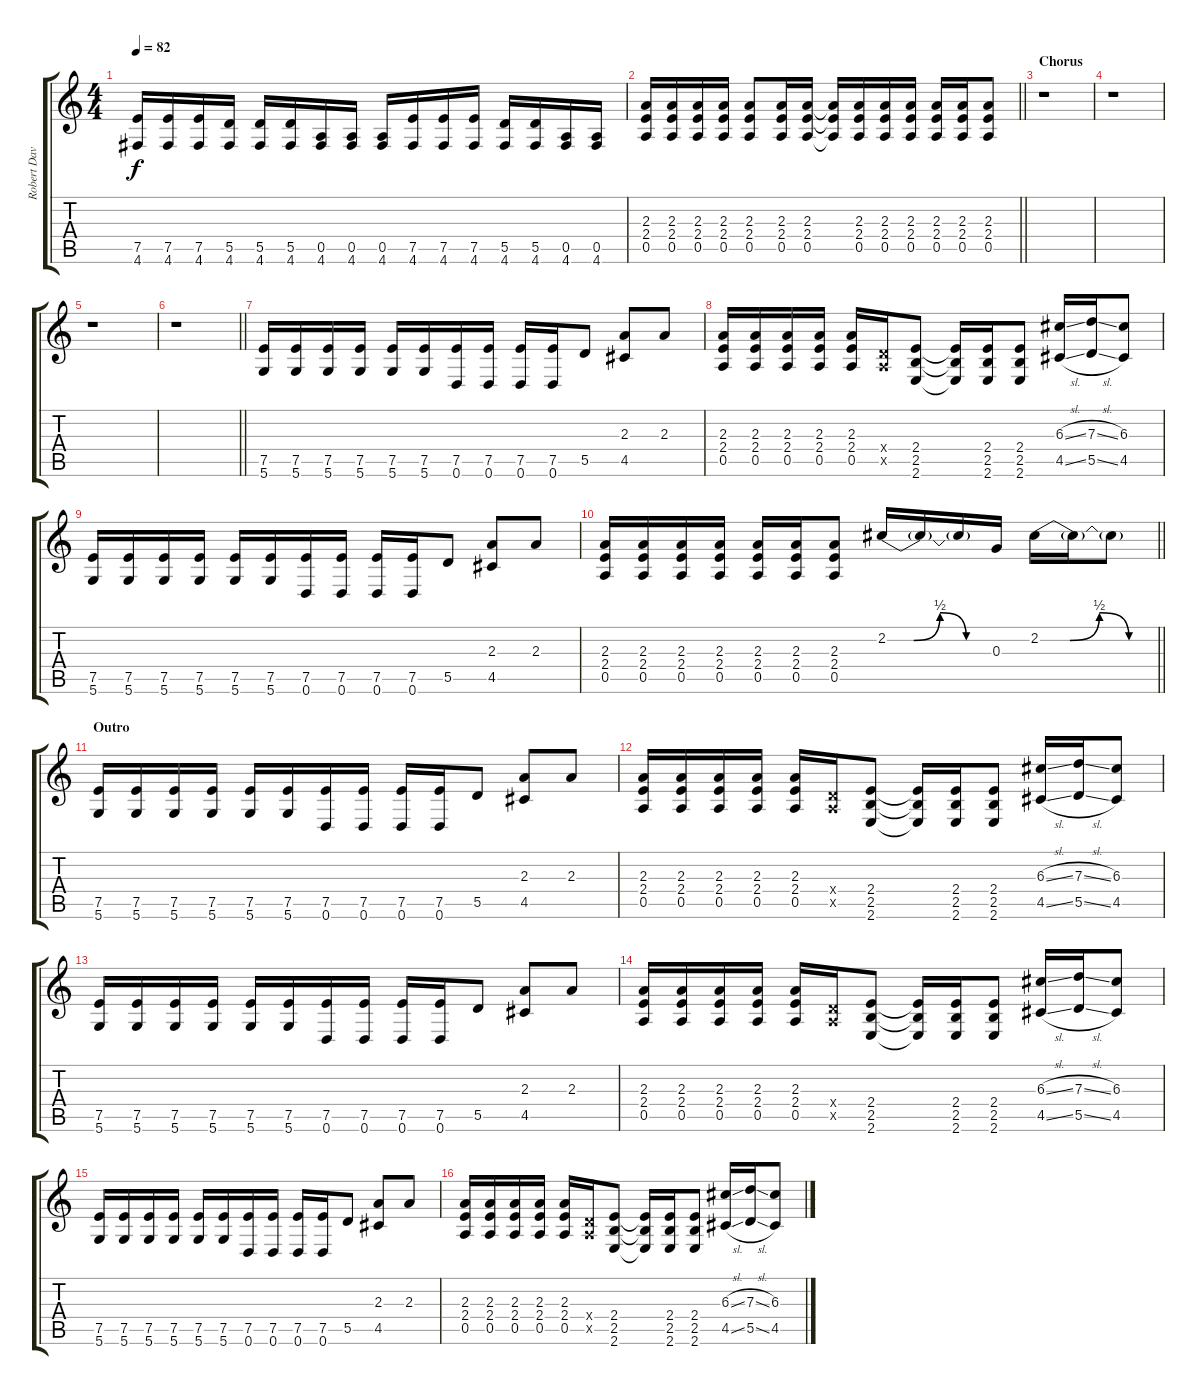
\track ("Robert Davis (Rhythm Guitar)" "Robert Dav") {instrument distortionguitar}
\staff {score tabs}
\tuning (E4 B3 G3 D3 A2 D2) {hide}
\ts (4 4)
\tempo 82
\clef g2
\ks c
(7.5 4.6).16{dy f} (7.5 4.6).16 (7.5 4.6).16 (5.5 4.6).16 (5.5 4.6).16 (5.5 4.6).16 (0.5 4.6).16 (0.5 4.6).16 (0.5 4.6).16 (7.5 4.6).16 (7.5 4.6).16 (7.5 4.6).16 (5.5 4.6).16 (5.5 4.6).16 (0.5 4.6).16 (0.5 4.6).16 |
\barLineRight lightlight
(2.3 2.4 0.5).16 (2.3 2.4 0.5).16 (2.3 2.4 0.5).16 (2.3 2.4 0.5).16 (2.3 2.4 0.5).8 (2.3 2.4 0.5).16 (2.3 2.4 0.5).16 (2.3{t} 2.4{t} 0.5{t}).16 (2.3 2.4 0.5).16 (2.3 2.4 0.5).16 (2.3 2.4 0.5).16 (2.3 2.4 0.5).16 (2.3 2.4 0.5).16 (2.3 2.4 0.5).8 |
\section ("" "Chorus")
r.1 |
r.1 |
r.1 |
\barLineRight lightlight
r.1 |
(7.5 5.6).16 (7.5 5.6).16 (7.5 5.6).16 (7.5 5.6).16 (7.5 5.6).16 (7.5 5.6).16 (7.5 0.6).16 (7.5 0.6).16 (7.5 0.6).16 (7.5 0.6).16 5.5.8 (2.3 4.5).8 2.3.8 |
(2.3 2.4 0.5).16 (2.3 2.4 0.5).16 (2.3 2.4 0.5).16 (2.3 2.4 0.5).16 (2.3 2.4 0.5).16 (0.4{x} 0.5{x}).16 (2.4 2.5 2.6).8 (2.4{t} 2.5{t} 2.6{t}).16 (2.4 2.5 2.6).16 (2.4 2.5 2.6).8 (6.3{sl} 4.5{sl}).16 (7.3{sl} 5.5{sl}).16 (6.3 4.5).8 |
(7.5 5.6).16 (7.5 5.6).16 (7.5 5.6).16 (7.5 5.6).16 (7.5 5.6).16 (7.5 5.6).16 (7.5 0.6).16 (7.5 0.6).16 (7.5 0.6).16 (7.5 0.6).16 5.5.8 (2.3 4.5).8 2.3.8 |
\barLineRight lightlight
(2.3 2.4 0.5).16 (2.3 2.4 0.5).16 (2.3 2.4 0.5).16 (2.3 2.4 0.5).16 (2.3 2.4 0.5).16 (2.3 2.4 0.5).16 (2.3 2.4 0.5).8 2.2{be (custom 0 0 15 0 30 2 45 0 60 0)}.16 2.2{t}.16 2.2{t}.16 0.3.16 2.2{be (custom 0 0 15 0 30 2 45 0 60 0)}.16 2.2{t}.16 2.2{t}.8 |
\section ("" "Outro")
(7.5 5.6).16 (7.5 5.6).16 (7.5 5.6).16 (7.5 5.6).16 (7.5 5.6).16 (7.5 5.6).16 (7.5 0.6).16 (7.5 0.6).16 (7.5 0.6).16 (7.5 0.6).16 5.5.8 (2.3 4.5).8 2.3.8 |
(2.3 2.4 0.5).16 (2.3 2.4 0.5).16 (2.3 2.4 0.5).16 (2.3 2.4 0.5).16 (2.3 2.4 0.5).16 (0.4{x} 0.5{x}).16 (2.4 2.5 2.6).8 (2.4{t} 2.5{t} 2.6{t}).16 (2.4 2.5 2.6).16 (2.4 2.5 2.6).8 (6.3{sl} 4.5{sl}).16 (7.3{sl} 5.5{sl}).16 (6.3 4.5).8 |
(7.5 5.6).16 (7.5 5.6).16 (7.5 5.6).16 (7.5 5.6).16 (7.5 5.6).16 (7.5 5.6).16 (7.5 0.6).16 (7.5 0.6).16 (7.5 0.6).16 (7.5 0.6).16 5.5.8 (2.3 4.5).8 2.3.8 |
(2.3 2.4 0.5).16 (2.3 2.4 0.5).16 (2.3 2.4 0.5).16 (2.3 2.4 0.5).16 (2.3 2.4 0.5).16 (0.4{x} 0.5{x}).16 (2.4 2.5 2.6).8 (2.4{t} 2.5{t} 2.6{t}).16 (2.4 2.5 2.6).16 (2.4 2.5 2.6).8 (6.3{sl} 4.5{sl}).16 (7.3{sl} 5.5{sl}).16 (6.3 4.5).8 |
(7.5 5.6).16 (7.5 5.6).16 (7.5 5.6).16 (7.5 5.6).16 (7.5 5.6).16 (7.5 5.6).16 (7.5 0.6).16 (7.5 0.6).16 (7.5 0.6).16 (7.5 0.6).16 5.5.8 (2.3 4.5).8 2.3.8 |
(2.3 2.4 0.5).16 (2.3 2.4 0.5).16 (2.3 2.4 0.5).16 (2.3 2.4 0.5).16 (2.3 2.4 0.5).16 (0.4{x} 0.5{x}).16 (2.4 2.5 2.6).8 (2.4{t} 2.5{t} 2.6{t}).16 (2.4 2.5 2.6).16 (2.4 2.5 2.6).8 (6.3{sl} 4.5{sl}).16 (7.3{sl} 5.5{sl}).16 (6.3 4.5).8
